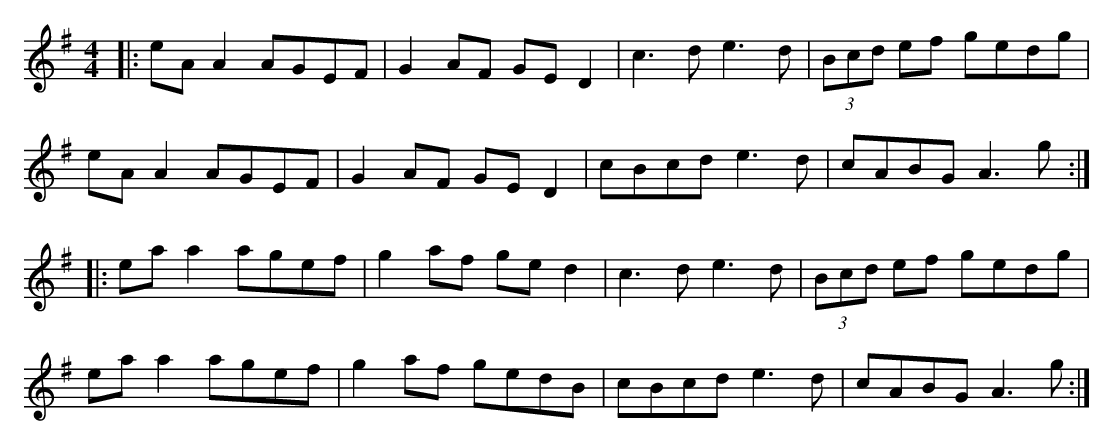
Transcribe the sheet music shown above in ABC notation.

X:1
M:4/4
K:Ador
|:eA A2 AGEF|G2 AF GE D2|c3d e3d|(3Bcd ef gedg|
eA A2 AGEF|G2 AF GE D2|cBcd e3d|cABG A3g:|
|:ea a2 agef|g2 af ge d2|c3d e3d|(3Bcd ef gedg|
ea a2 agef|g2 af gedB|cBcd e3d|cABG A3g:|
